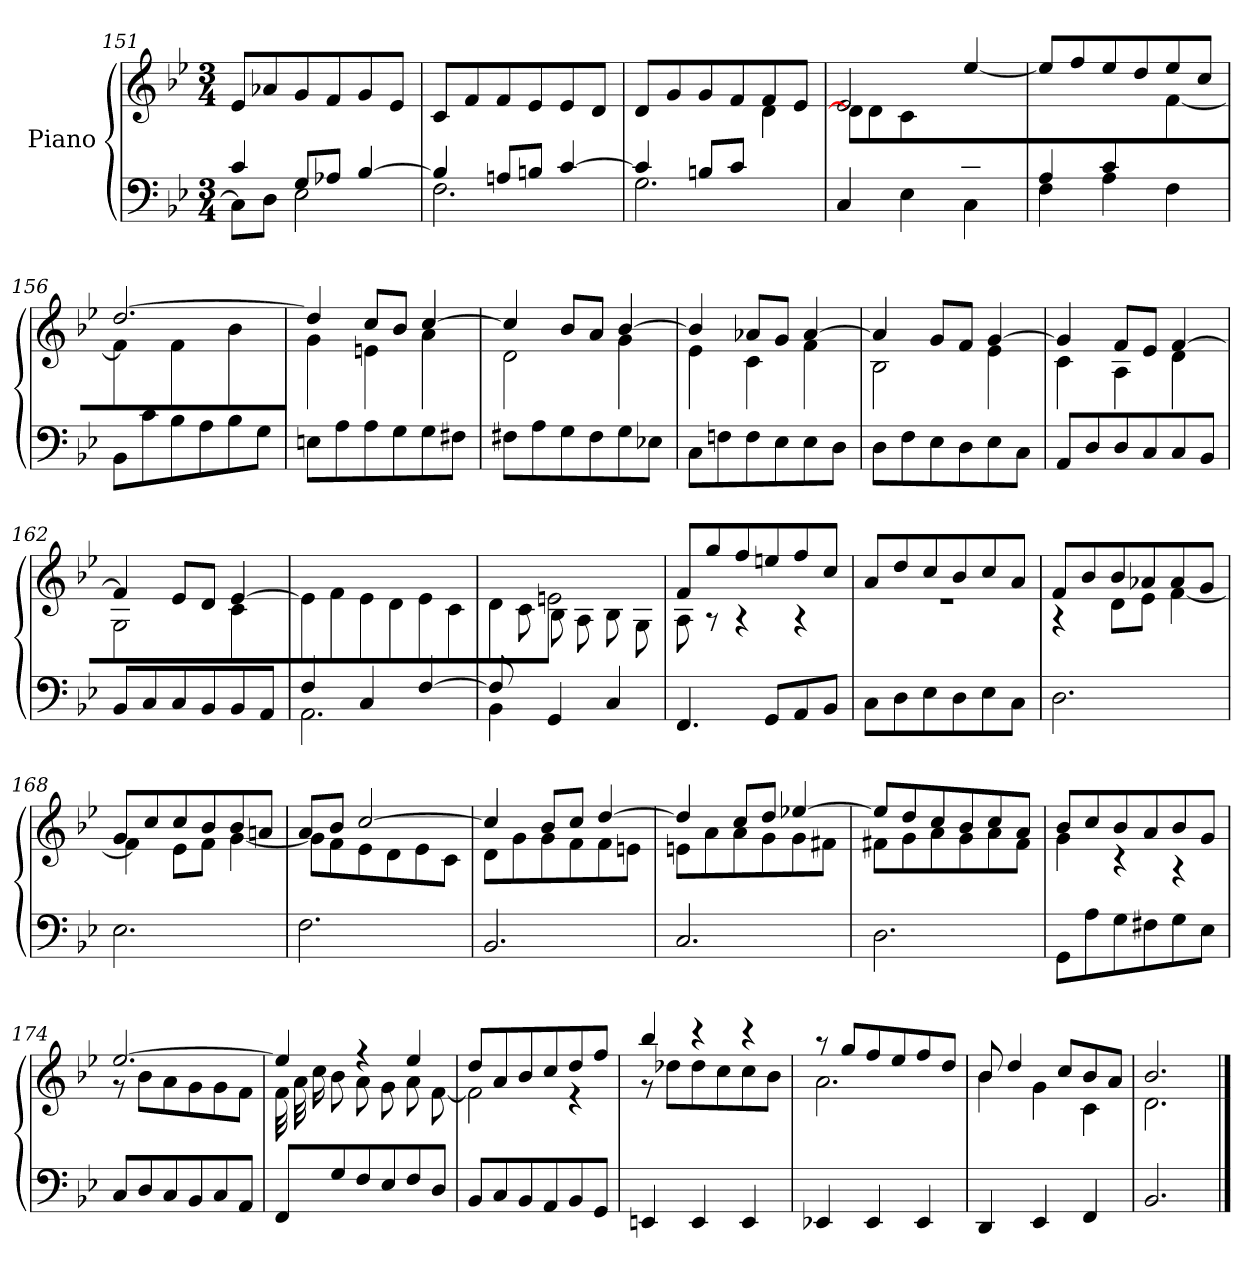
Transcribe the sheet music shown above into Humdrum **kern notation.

**kern	**kern
*part1	*part1
*staff2	*staff1
*I"Piano	*
*clefF4	*clefG2
*k[b-e-]	*k[b-e-]
*B-:	*B-:
*M3/4	*M3/4
=151	=151
*^	*
4c/	8C\L]	8e-/L
.	8DJ	8a-X/
8G/L	2E-	8g/
8A-X/J	.	8f/
[4B-/	.	8g/
.	.	8e-/J
=152	=152	=152
4B-/]	2.F	8c/L
.	.	8f/
8An/L	.	8f/
8Bn/J	.	8e-/
[4c/	.	8e-/
.	.	8d/J
=153	=153	=153
*	*	*^
4c/]	2.G	8dL	2ryy
.	.	8g	.
8Bn/L	.	8g	.
8c/J	.	8f	.
4ryy	.	8f	4d\
.	.	8e-J	.
!!LO:LB:g=z	!!
=154	=154	=154	=154
4.ryy	4C	2e-/	8dL]
.	.	.	8d
.	4E-	.	8c
8Bn	.	.	4.ryy
8c	4C\	[4ee-/	.
8G/J	.	.	.
=155	=155	=155	=155
4A/	4F	8ee-L]	2ryy
.	.	8ff	.
4c/	4A	8ee-	.
.	.	8dd	.
4ryy	4F	8ee-	[4f\
.	.	8ccJ	.
*v	*v	*	*
=156	=156	=156
8BB-L	[2.dd/	4f\]
8c	.	.
8B-	.	4f\
8A	.	.
8B-	.	4b-\
8GJ	.	.
=157	=157	=157
8EnL	4dd/]	4g\
8A	.	.
8A	8ccL	4en\
8G	8b-J	.
8G	[4cc/	4a\
8F#XJ	.	.
=158	=158	=158
8F#XL	4cc/]	2d\
8A	.	.
8G	8b-/L	.
8F#	8a/J	.
8G	[4b-/	4g\
8E-XJ	.	.
!!LO:LB:g=z	!!
=159	=159	=159
8CL	4b-/]	4e-\
8Fn	.	.
8F	8a-X/L	4c\
8E-	8g/J	.
8E-	[4a-/	4f\
8DJ	.	.
=160	=160	=160
8DL	4a-/]	2B-\
8F	.	.
8E-	8gL	.
8D	8fJ	.
8E-	[4g/	4e-\
8CJ	.	.
=161	=161	=161
8AAL	4g/]	4c\
8D	.	.
8D	8f/L	4A\
8C	8e-/J	.
8C	[4f/	4d\
8BB-J	.	.
=162	=162	=162
8BB-L	4f/]	2G\
8C	.	.
8C	8e-L	.
8BB-	8dJ	.
8BB-	[4e-/	4c\
8AAJ	.	.
*	*v	*v
=163	=163
*^	*
4F/	2.AA\	8e-/L]
.	.	8f/
4C/	.	8e-/
.	.	8d/
[4F/	.	8e-/
.	.	8c/J
!!LO:LB:g=z
=164	=164	=164
*	*	*^
8F/L]	4BB-\	4d/	8ryy
2ryy	.	.	8c
.	4GG/	2en/	8B-
.	.	.	8A
.	4C/	.	8B-
8ryy	.	.	8GJ
*v	*v	*	*
=165	=165	=165
4.FF/	8fL	8A\
.	8gg	8r
.	8ff	4r
8GG/L	8een	.
8AA/	8ff	4r
8BB-/J	8ccJ	.
=166	=166	=166
!	!	!LO:N:vis=1
8CL	8aL	2.r
8D	8dd	.
8E-	8cc	.
8D	8b-	.
8E-	8cc	.
8CJ	8aJ	.
=167	=167	=167
2.D	8fL	4r
.	8b-	.
.	8b-	8dL
.	8a-X	8e-J
.	8a-	[4f\
.	8gJ	.
=168	=168	=168
2.E-	8gL	4f\]
.	8cc	.
.	8cc	8e-\L
.	8b-	8f\J
.	8b-	[4g\
.	8anJ	.
!!LO:LB:g=z	!!
=169	=169	=169
2.F	8aL	8gL]
.	8b-J	8f
.	[2cc/	8e-
.	.	8d
.	.	8e-
.	.	8cJ
=170	=170	=170
2.BB-/	4cc/]	8dL
.	.	8g
.	8b-L	8g
.	8ccJ	8f
.	[4dd/	8f
.	.	8enJ
=171	=171	=171
2.C/	4dd/]	8en\L
.	.	8a\
.	8cc/L	8a\
.	8dd/J	8g\
.	[4ee-X/	8g\
.	.	8f#X\J
=172	=172	=172
2.D	8ee-L]	8f#XL
.	8dd	8g
.	8cc	8a
.	8b-	8g
.	8cc	8a
.	8aJ	8f#J
=173	=173	=173
8GGL	8b-/L	4g\
8A	8cc/	.
8G	8b-/	4r
8F#X	8a/	.
8G	8b-/	4r
8E-J	8g/J	.
!!LO:LB:g=z	!!
=174	=174	=174
8C/L	[2.ee-/	8r
8D/	.	8b-\L
8C/	.	8a\
8BB-/	.	8g\
8C/	.	8g\
8AA/J	.	8f\J
=175	=175	=175
8FFL	4ee-/]	32fLLL
.	.	32a
.	.	16cc
8G	.	8b-J
8F	4r	8a\L
8E-	.	8g\
8F	4ee-/	8a\
8DJ	.	[8f\J
=176	=176	=176
8BB-/L	8ddL	2f\]
8C/	8a	.
8BB-/	8b-	.
8AA/	8cc	.
8BB-/	8dd	4r
8GG/J	8ffJ	.
=177	=177	=177
4EEn/	4bb-/	8r
.	.	8dd-XL
4EE/	4r	8dd-
.	.	8cc
4EE/	4r	8cc
.	.	8b-J
=178	=178	=178
4EE-X/	8r	2.a\
.	8gg/L	.
4EE-/	8ff/	.
.	8ee-/	.
4EE-/	8ff/	.
.	8dd/J	.
=179	=179	=179
4DD/	8b-/	4b-\
.	4dd/	.
4EE-/	.	4g\
.	8cc/L	.
4FF/	8b-/	4c\
.	8a/J	.
=180	=180	=180
2.BB-/	2.b-/	2.d\
*	*v	*v
==	==
*-	*-
